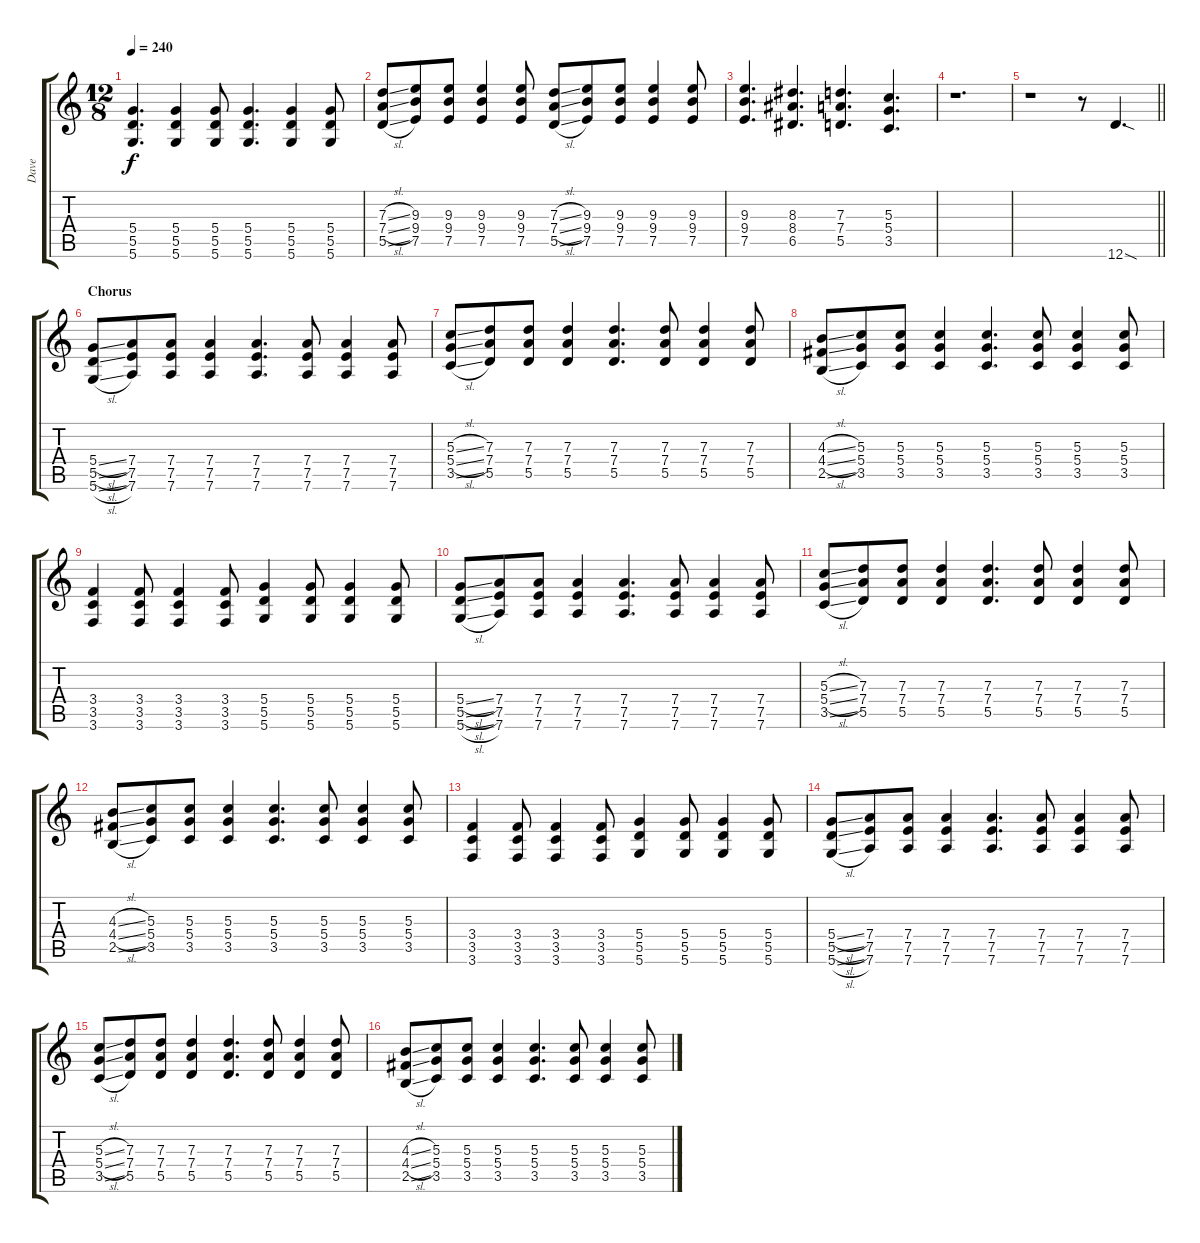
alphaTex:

\track ("Dave" "Dave") {instrument overdrivenguitar}
\staff {score tabs}
\tuning (E4 B3 G3 D3 A2 D2) {hide}
\ts (12 8)
\tempo 240
\clef g2
\ks c
(5.4 5.5 5.6).4{d dy f} (5.4 5.5 5.6).4 (5.4 5.5 5.6).8 (5.4 5.5 5.6).4{d} (5.4 5.5 5.6).4 (5.4 5.5 5.6).8 |
(7.3{sl} 7.4{sl} 5.5{sl}).8 (9.3 9.4 7.5).8 (9.3 9.4 7.5).8 (9.3 9.4 7.5).4 (9.3 9.4 7.5).8 (7.3{sl} 7.4{sl} 5.5{sl}).8 (9.3 9.4 7.5).8 (9.3 9.4 7.5).8 (9.3 9.4 7.5).4 (9.3 9.4 7.5).8 |
(9.3 9.4 7.5).4{d} (8.3 8.4 6.5).4{d} (7.3 7.4 5.5).4{d} (5.3 5.4 3.5).4{d} |
r.1{d} |
\barLineRight lightlight
r.1 r.8 12.6{sod}.4{d} |
\section ("" "Chorus")
(5.4{sl} 5.5{sl} 5.6{sl}).8 (7.4 7.5 7.6).8 (7.4 7.5 7.6).8 (7.4 7.5 7.6).4 (7.4 7.5 7.6).4{d} (7.4 7.5 7.6).8 (7.4 7.5 7.6).4 (7.4 7.5 7.6).8 |
(5.3{sl} 5.4{sl} 3.5{sl}).8 (7.3 7.4 5.5).8 (7.3 7.4 5.5).8 (7.3 7.4 5.5).4 (7.3 7.4 5.5).4{d} (7.3 7.4 5.5).8 (7.3 7.4 5.5).4 (7.3 7.4 5.5).8 |
(4.3{sl} 4.4{sl} 2.5{sl}).8 (5.3 5.4 3.5).8 (5.3 5.4 3.5).8 (5.3 5.4 3.5).4 (5.3 5.4 3.5).4{d} (5.3 5.4 3.5).8 (5.3 5.4 3.5).4 (5.3 5.4 3.5).8 |
(3.4 3.5 3.6).4 (3.4 3.5 3.6).8 (3.4 3.5 3.6).4 (3.4 3.5 3.6).8 (5.4 5.5 5.6).4 (5.4 5.5 5.6).8 (5.4 5.5 5.6).4 (5.4 5.5 5.6).8 |
(5.4{sl} 5.5{sl} 5.6{sl}).8 (7.4 7.5 7.6).8 (7.4 7.5 7.6).8 (7.4 7.5 7.6).4 (7.4 7.5 7.6).4{d} (7.4 7.5 7.6).8 (7.4 7.5 7.6).4 (7.4 7.5 7.6).8 |
(5.3{sl} 5.4{sl} 3.5{sl}).8 (7.3 7.4 5.5).8 (7.3 7.4 5.5).8 (7.3 7.4 5.5).4 (7.3 7.4 5.5).4{d} (7.3 7.4 5.5).8 (7.3 7.4 5.5).4 (7.3 7.4 5.5).8 |
(4.3{sl} 4.4{sl} 2.5{sl}).8 (5.3 5.4 3.5).8 (5.3 5.4 3.5).8 (5.3 5.4 3.5).4 (5.3 5.4 3.5).4{d} (5.3 5.4 3.5).8 (5.3 5.4 3.5).4 (5.3 5.4 3.5).8 |
(3.4 3.5 3.6).4 (3.4 3.5 3.6).8 (3.4 3.5 3.6).4 (3.4 3.5 3.6).8 (5.4 5.5 5.6).4 (5.4 5.5 5.6).8 (5.4 5.5 5.6).4 (5.4 5.5 5.6).8 |
(5.4{sl} 5.5{sl} 5.6{sl}).8 (7.4 7.5 7.6).8 (7.4 7.5 7.6).8 (7.4 7.5 7.6).4 (7.4 7.5 7.6).4{d} (7.4 7.5 7.6).8 (7.4 7.5 7.6).4 (7.4 7.5 7.6).8 |
(5.3{sl} 5.4{sl} 3.5{sl}).8 (7.3 7.4 5.5).8 (7.3 7.4 5.5).8 (7.3 7.4 5.5).4 (7.3 7.4 5.5).4{d} (7.3 7.4 5.5).8 (7.3 7.4 5.5).4 (7.3 7.4 5.5).8 |
(4.3{sl} 4.4{sl} 2.5{sl}).8 (5.3 5.4 3.5).8 (5.3 5.4 3.5).8 (5.3 5.4 3.5).4 (5.3 5.4 3.5).4{d} (5.3 5.4 3.5).8 (5.3 5.4 3.5).4 (5.3 5.4 3.5).8
